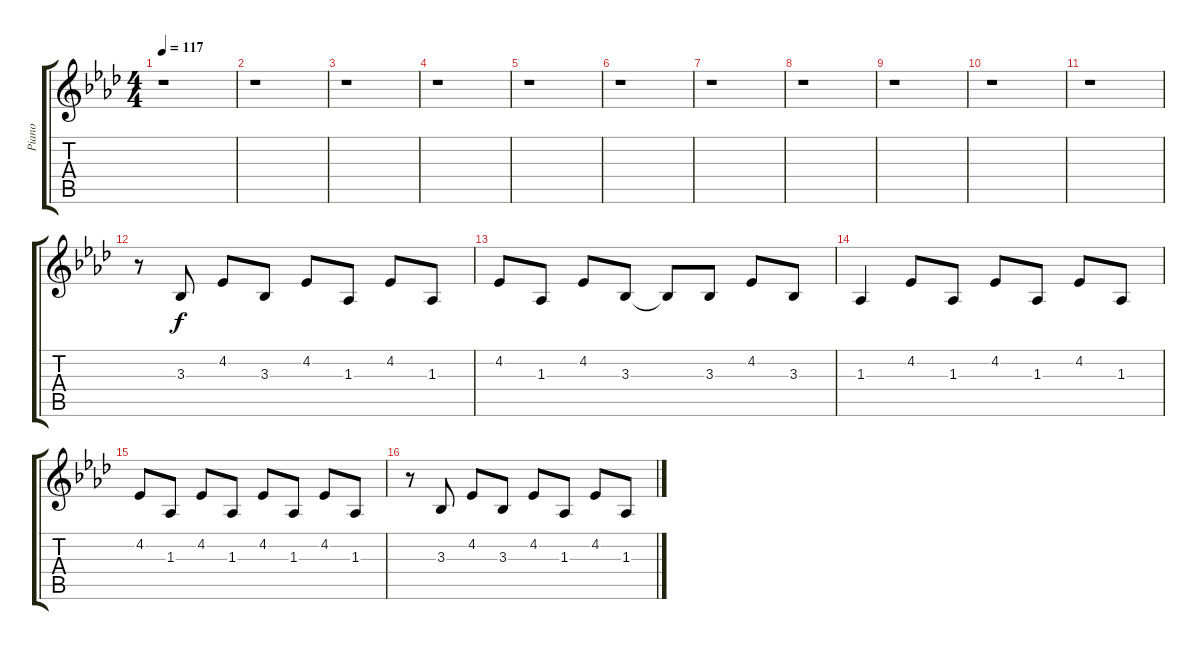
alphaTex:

\track ("Piano" "Piano") {instrument acousticgrandpiano}
\staff {score tabs}
\tuning (E4 B3 G3 D3 A2 E2) {hide}
\ts (4 4)
\tempo 117
\clef g2
\ks ab
r.1{dy f} |
r.1 |
r.1 |
r.1 |
r.1 |
r.1 |
r.1 |
r.1 |
r.1 |
r.1 |
r.1 |
r.8 3.3.8 4.2.8 3.3.8 4.2.8 1.3.8 4.2.8 1.3.8 |
4.2.8 1.3.8 4.2.8 3.3.8 3.3{t}.8 3.3.8 4.2.8 3.3.8 |
1.3.4 4.2.8 1.3.8 4.2.8 1.3.8 4.2.8 1.3.8 |
4.2.8 1.3.8 4.2.8 1.3.8 4.2.8 1.3.8 4.2.8 1.3.8 |
r.8 3.3.8 4.2.8 3.3.8 4.2.8 1.3.8 4.2.8 1.3.8
